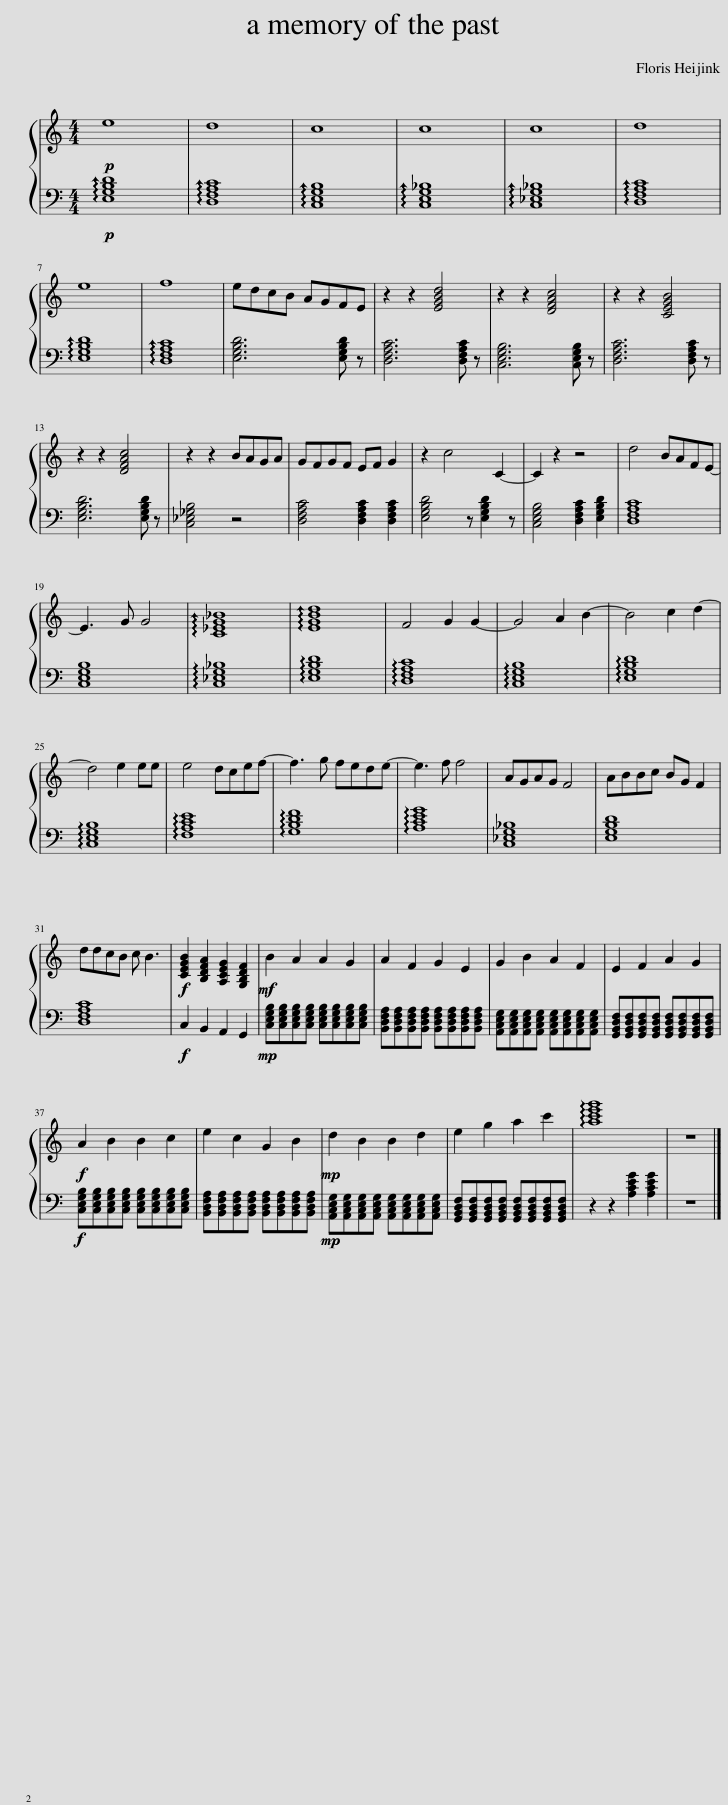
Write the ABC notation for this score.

X:1
%%score { 1 | 2 }
L:1/8
M:4/4
I:linebreak $
K:C
V:1 treble
V:2 bass
V:1
!p! e8 | d8 | c8 | c8 | c8 | %5
 d8 |$ e8 | f8 | edcB AGFE | z2 z2 [EGBd]4 | %10
 z2 z2 [DFAc]4 | z2 z2 [CEGB]4 |$ z2 z2 [DFAc]4 | z2 z2 BAGA | GFGF EF G2 | %15
 z2 c4 C2- | C2 z2 z4 | d4 BAFE- |$ E3 G G4 | !arpeggio![C_EG_B]8 | %20
 !arpeggio![EGBd]8 | F4 G2 G2- | G4 A2 B2- | B4 c2 d2- |$ d4 e2 ee | %25
 e4 dcef- | f3 g fede- | e3 f f4 | AGAG F4 | ABBc BG F2 |$ %30
 ddcB c B3 |!f! [CEGB]2 [B,DFA]2 [A,CEG]2 [G,B,DF]2 |!mf! B2 A2 A2 G2 | A2 F2 G2 E2 | G2 B2 A2 F2 | %35
 E2 F2 A2 G2 |$!f! A2 B2 B2 c2 | e2 c2 G2 B2 |!mp! d2 B2 B2 d2 | e2 g2 a2 c'2 | %40
 !arpeggio![ac'e'g']8 | z8 |] %42
V:2
!p! !arpeggio![E,G,B,D]8 | !arpeggio![D,F,A,C]8 | !arpeggio![C,E,G,B,]8 | !arpeggio![C,E,G,_B,]8 | !arpeggio![C,_E,G,_B,]8 | %5
 !arpeggio![D,F,A,C]8 |$ !arpeggio![E,G,B,D]8 | !arpeggio![D,F,A,C]8 | [E,G,B,D]6 [E,G,B,D] z | [D,F,A,C]6 [D,F,A,C] z | %10
 [C,E,G,B,]6 [C,E,G,B,] z | [D,F,A,C]6 [D,F,A,C] z |$ [E,G,B,D]6 [E,G,B,D] z | [C,_E,_G,B,]4 z4 | [D,F,A,C]4 [D,F,A,C]2 [D,F,A,C]2 | %15
 [E,G,B,D]4 z [E,G,B,D]2 z | [C,E,G,B,]4 [D,F,A,C]2 [E,G,B,D]2 | [D,F,A,C]8 |$ [C,E,G,B,]8 | !arpeggio![C,_E,G,_B,]8 | %20
 !arpeggio![E,G,B,D]8 | !arpeggio![D,F,A,C]8 | !arpeggio![C,E,G,B,]8 | !arpeggio![E,G,B,D]8 |$ !arpeggio![C,E,G,B,]8 | %25
 !arpeggio![F,A,CE]8 | !arpeggio![G,B,DF]8 | !arpeggio![A,CEG]8 | [C,_E,G,_B,]8 | [E,G,B,D]8 |$ %30
 [D,F,A,C]8 |!f! C,2 B,,2 A,,2 G,,2 |!mp! [C,E,G,B,][C,E,G,B,][C,E,G,B,][C,E,G,B,] [C,E,G,B,][C,E,G,B,][C,E,G,B,][C,E,G,B,] | [B,,D,F,A,][B,,D,F,A,][B,,D,F,A,][B,,D,F,A,] [B,,D,F,A,][B,,D,F,A,][B,,D,F,A,][B,,D,F,A,] | [A,,C,E,G,][A,,C,E,G,][A,,C,E,G,][A,,C,E,G,] [A,,C,E,G,][A,,C,E,G,][A,,C,E,G,][A,,C,E,G,] | %35
 [G,,B,,D,F,][G,,B,,D,F,][G,,B,,D,F,][G,,B,,D,F,] [G,,B,,D,F,][G,,B,,D,F,][G,,B,,D,F,][G,,B,,D,F,] |$!f! [C,E,G,B,][C,E,G,B,][C,E,G,B,][C,E,G,B,] [C,E,G,B,][C,E,G,B,][C,E,G,B,][C,E,G,B,] | [B,,D,F,A,][B,,D,F,A,][B,,D,F,A,][B,,D,F,A,] [B,,D,F,A,][B,,D,F,A,][B,,D,F,A,][B,,D,F,A,] |!mp! [A,,C,E,G,][A,,C,E,G,][A,,C,E,G,][A,,C,E,G,] [A,,C,E,G,][A,,C,E,G,][A,,C,E,G,][A,,C,E,G,] | [G,,B,,D,F,][G,,B,,D,F,][G,,B,,D,F,][G,,B,,D,F,] [G,,B,,D,F,][G,,B,,D,F,][G,,B,,D,F,][G,,B,,D,F,] | %40
 z2 z2 [A,CEG]2 [A,CEG]2 | z8 |] %42
